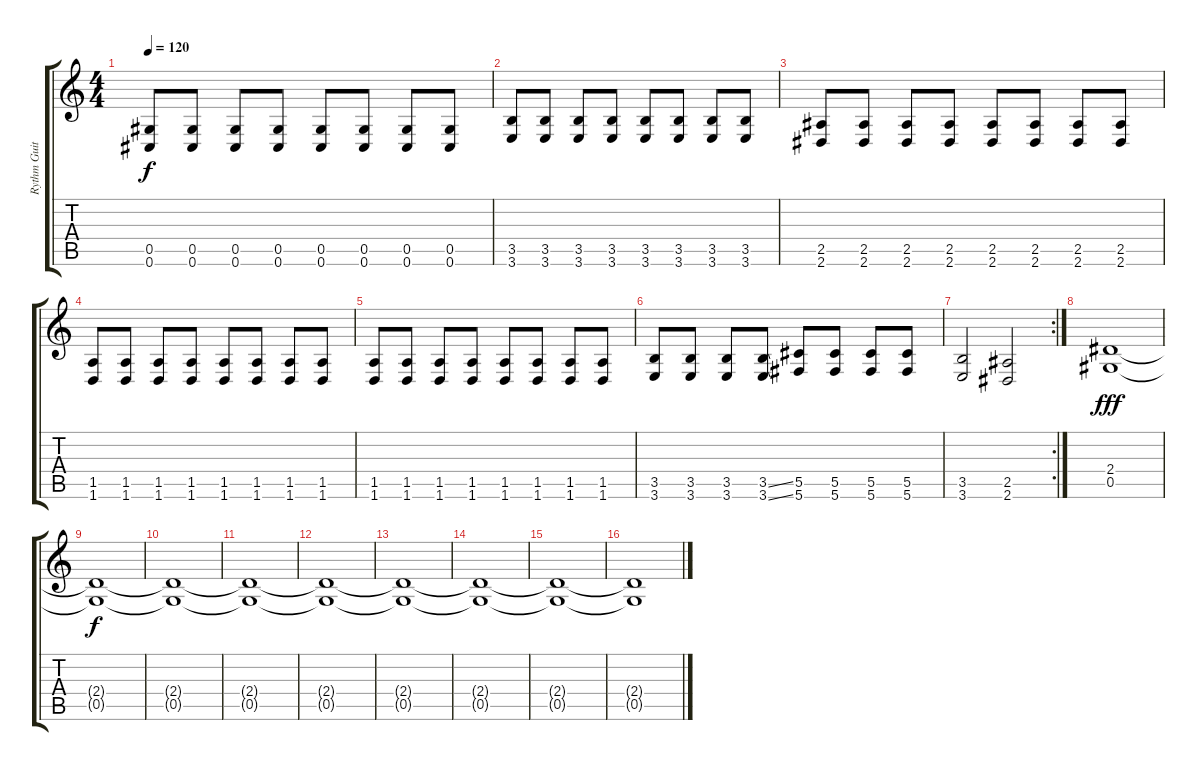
\track ("Rythm Guitar" "Rythm Guit") {instrument distortionguitar}
\staff {score tabs}
\tuning (Eb4 Bb3 Gb3 Db3 Ab2 Db2) {hide}
\ts (4 4)
\tempo 120
\clef g2
\ks c
(0.5 0.6).8{dy f} (0.5 0.6).8 (0.5 0.6).8 (0.5 0.6).8 (0.5 0.6).8 (0.5 0.6).8 (0.5 0.6).8 (0.5 0.6).8 |
(3.5 3.6).8 (3.5 3.6).8 (3.5 3.6).8 (3.5 3.6).8 (3.5 3.6).8 (3.5 3.6).8 (3.5 3.6).8 (3.5 3.6).8 |
(2.5 2.6).8 (2.5 2.6).8 (2.5 2.6).8 (2.5 2.6).8 (2.5 2.6).8 (2.5 2.6).8 (2.5 2.6).8 (2.5 2.6).8 |
(1.5 1.6).8 (1.5 1.6).8 (1.5 1.6).8 (1.5 1.6).8 (1.5 1.6).8 (1.5 1.6).8 (1.5 1.6).8 (1.5 1.6).8 |
(1.5 1.6).8 (1.5 1.6).8 (1.5 1.6).8 (1.5 1.6).8 (1.5 1.6).8 (1.5 1.6).8 (1.5 1.6).8 (1.5 1.6).8 |
(3.5 3.6).8 (3.5 3.6).8 (3.5 3.6).8 (3.5{ss} 3.6{ss}).8 (5.5 5.6).8 (5.5 5.6).8 (5.5 5.6).8 (5.5 5.6).8 |
\rc 2
(3.5 3.6).2 (2.5 2.6).2 |
(2.4 0.5).1{dy fff volume 8} |
(2.4{t} 0.5{t}).1{dy f} |
(2.4{t} 0.5{t}).1 |
(2.4{t} 0.5{t}).1 |
(2.4{t} 0.5{t}).1{volume 0} |
(2.4{t} 0.5{t}).1 |
(2.4{t} 0.5{t}).1 |
(2.4{t} 0.5{t}).1 |
(2.4{t} 0.5{t}).1
